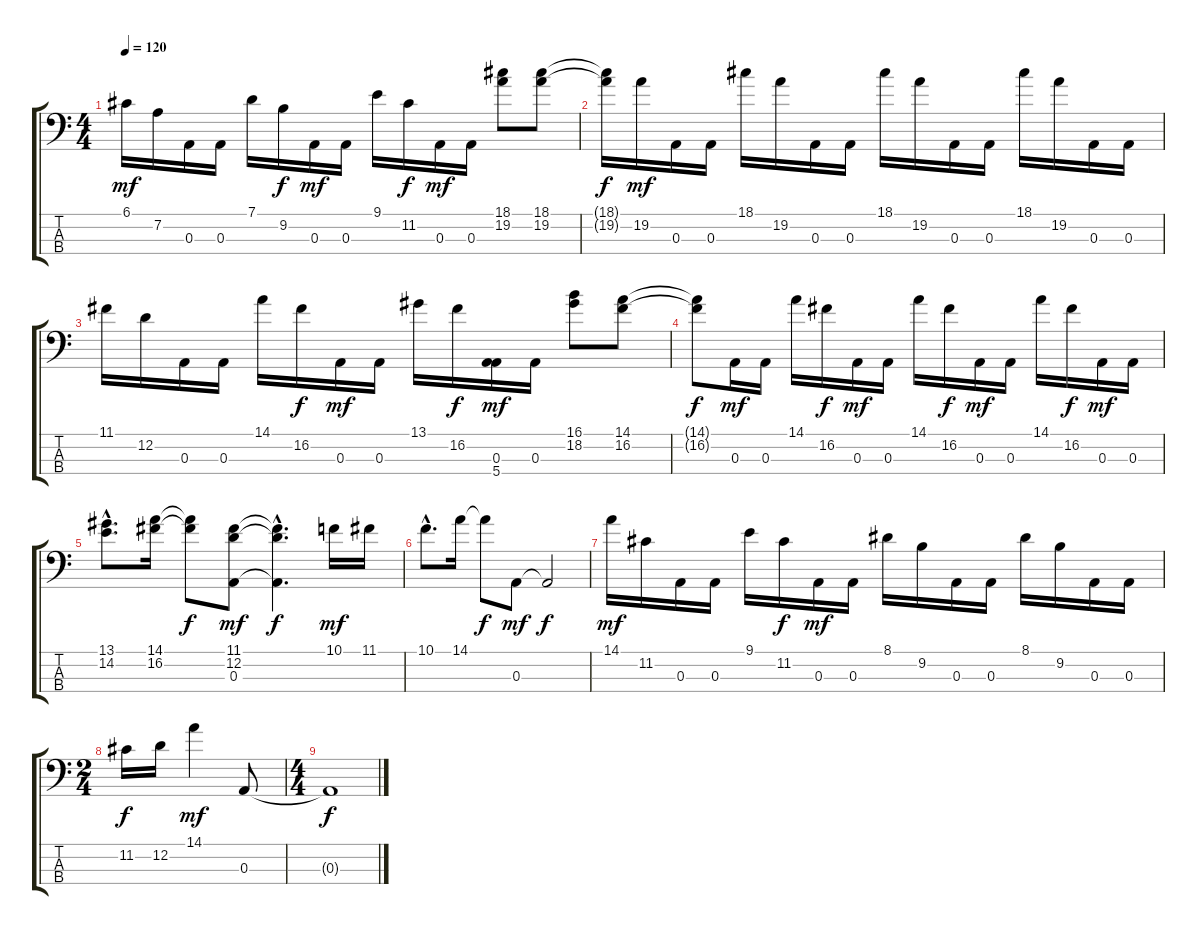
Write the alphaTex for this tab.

\track "" {instrument fretlessbass}
\staff {score tabs}
\tuning (G2 D2 A1 E1) {hide}
\ts (4 4)
\tempo 120
\clef f4
\ks c
6.1.16{dy mf} 7.2.16 0.3.16 0.3.16 7.1.16 9.2.16{dy f} 0.3.16{dy mf} 0.3.16 9.1.16 11.2.16{dy f} 0.3.16{dy mf} 0.3.16 (18.1 19.2).8 (18.1 19.2).8 |
(18.1{t} 19.2{t}).16{dy f} 19.2.16{dy mf} 0.3.16 0.3.16 18.1.16 19.2.16 0.3.16 0.3.16 18.1.16 19.2.16 0.3.16 0.3.16 18.1.16 19.2.16 0.3.16 0.3.16 |
11.1.16 12.2.16 0.3.16 0.3.16 14.1.16 16.2.16{dy f} 0.3.16{dy mf} 0.3.16 13.1.16 16.2.16{dy f} (0.3 5.4).16{dy mf} 0.3.16 (16.1 18.2).8 (14.1 16.2).8 |
(14.1{t} 16.2{t}).8{dy f} 0.3.16{dy mf} 0.3.16 14.1.16 16.2.16{dy f} 0.3.16{dy mf} 0.3.16 14.1.16 16.2.16{dy f} 0.3.16{dy mf} 0.3.16 14.1.16 16.2.16{dy f} 0.3.16{dy mf} 0.3.16 |
(13.1{hac} 14.2{hac}).8{d} (14.1 16.2).16 (14.1{t} 16.2{t}).8{dy f} (11.1 12.2 0.3).8{dy mf} (11.1{hac t} 12.2{hac t} 0.3{hac t}).4{d dy f} 10.1.16{dy mf} 11.1.16 |
10.1{hac}.8{d} 14.1.16 14.1{t}.8{dy f} 0.3.8{dy mf} 0.3{t}.2{dy f} |
14.1.16{dy mf} 11.2.16 0.3.16 0.3.16 9.1.16 11.2.16{dy f} 0.3.16{dy mf} 0.3.16 8.1.16 9.2.16 0.3.16 0.3.16 8.1.16 9.2.16 0.3.16 0.3.16 |
\ts (2 4)
11.2.16{dy f} 12.2.16 14.1.4{dy mf} 0.3.8 |
\ts (4 4)
0.3{t}.1{dy f}
